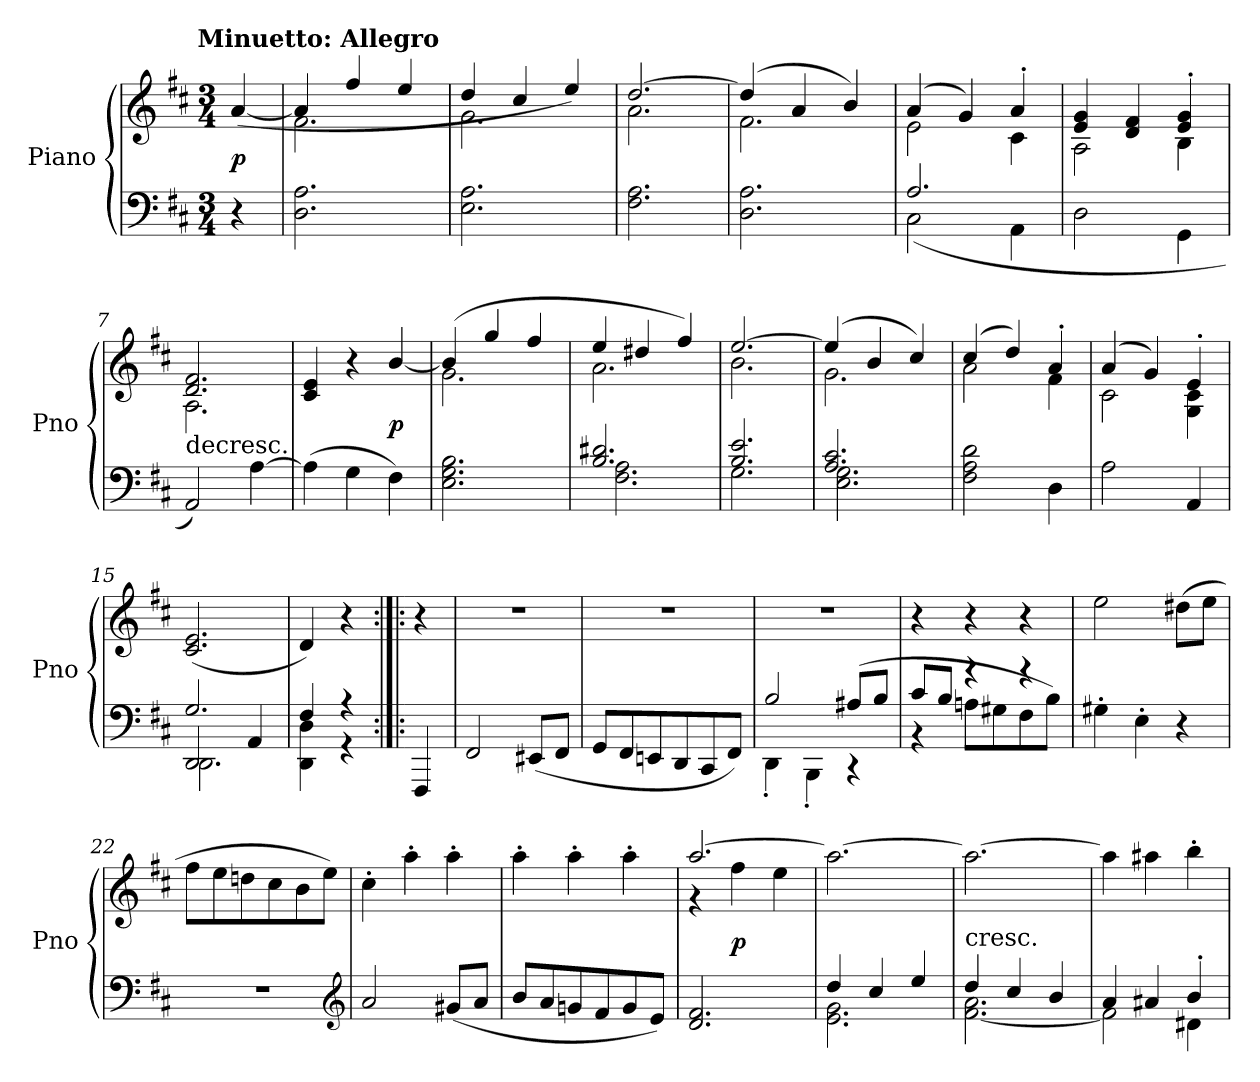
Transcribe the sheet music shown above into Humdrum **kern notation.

**kern	**kern	**dynam
*part1	*part1	*part1
*staff2	*staff1	*staff1/2
*I"Piano	*	*
*I'Pno	*	*
*clefF4	*clefG2	*
*k[f#c#]	*k[f#c#]	*
*D:	*D:	*
!!LO:TX:omd:t=Minuetto&colon; Allegro
*M3/4	*M3/4	*
*MM132	*MM132	*
=	=	=
4r	([4a/	p
=1	=1	=1
*	*^	*
2.D\ 2.A\	4a/]	2.f#\	.
.	4ff#/	.	.
.	4ee/	.	.
=2	=2	=2	=2
2.E\ 2.A\	4dd/	2.g\	.
.	4cc#/	.	.
.	4ee/)	.	.
=3	=3	=3	=3
2.F#\ 2.A\	[2.dd/	2.a\	.
=4	=4	=4	=4
2.D\ 2.A\	(4dd/]	2.f#\	.
.	4a/	.	.
.	4b/)	.	.
=5	=5	=5	=5
*^	*	*	*
2.A/	(2C#\	(4a/	2e\	.
.	.	4g/)	.	.
.	4AA\	4a'/	4c#\	.
*v	*v	*	*	*
=6	=6	=6	=6
2D\	4e/ 4g/	2A\	.
.	4d/ 4f#/	.	.
4GG\	4e'/ 4g'/	4B\	.
=7	=7	=7	=7
!	!LO:TX:c:t=decresc.	!	!
2AA/)	2.d/ 2.f#/	2.A\	.
[4A\	.	.	.
*	*v	*v	*
=8	=8	=8
(4A\]	4c#/ 4e/	.
4G\	4r	.
4F#\)	[4b/	p
=9	=9	=9
*	*^	*
2.E\ 2.G\ 2.B\	(4b/]	2.g\	.
.	4gg/	.	.
.	4ff#/	.	.
=10	=10	=10	=10
*^	*	*	*
2.B/ 2.d#X/	2.F#\ 2.A\	4ee/	2.a\	.
.	.	4dd#X/	.	.
.	.	4ff#/)	.	.
=11	=11	=11	=11	=11
2.B/ 2.e/	2.G\	[2.ee/	2.b\	.
=12	=12	=12	=12	=12
2.A/ 2.c#/	2.E\ 2.G\	(4ee/]	2.g\	.
.	.	4b/	.	.
.	.	4cc#/)	.	.
*v	*v	*	*	*
=13	=13	=13	=13
2F#\ 2A\ 2d\	(4cc#/	2a\	.
.	4dd/)	.	.
4D\	4a'/	4f#\	.
=14	=14	=14	=14
2A\	(4a/	2c#\	.
.	4g/)	.	.
4AA/	4e'/	4G\ 4c#\	.
*	*v	*v	*
=15	=15	=15
*^	*	*
*	*^	*	*
2.G/	2DD/	2.DD\	(2.c#/ 2.e/	.
.	4AA/	.	.	.
*	*v	*v	*	*
=16	=16	=16	=16
4F#/	4DD\ 4D\	4d/)	.
4r	4r	4r	.
*v	*v	*	*
=:|!|:	=:|!|:	=:|!|:
4FFF#/	4r	.
=17	=17	=17
2FF#/	2.r	.
(8EE#X/L	.	.
8FF#/J	.	.
=18	=18	=18
8GG/L	2.r	.
8FF#/	.	.
8EEn/	.	.
8DD/	.	.
8CC#/	.	.
8FF#/J)	.	.
=19	=19	=19
*^	*	*
2B/	4DD'\	2.r	.
.	4BBB'\	.	.
(8A#X/L	4r	.	.
8B/J	.	.	.
=20	=20	=20	=20
8c#/L	4r	4r	.
8B/J	.	.	.
4r	8An\L	4r	.
.	8G#X\	.	.
4r	8F#\	4r	.
.	8B\J)	.	.
*v	*v	*	*
=21	=21	=21
4G#X'\	2ee\	.
4E'\	.	.
4r	(8dd#X\L	.
.	8ee\J	.
=22	=22	=22
2.r	8ff#\L	.
.	8ee\	.
.	8ddn\	.
.	8cc#\	.
.	8b\	.
.	8ee\J)	.
*clefG2	*	*
=23	=23	=23
2a/	4cc#'\	.
.	4aa'\	.
(8g#X/L	4aa'\	.
8a/J	.	.
=24	=24	=24
8b/L	4aa'\	.
8a/	.	.
8gn/	4aa'\	.
8f#/	.	.
8g/	4aa'\	.
8e/J)	.	.
=25	=25	=25
*	*^	*
2.d/ 2.f#/	[2.aa/	4r	.
.	.	4ff#\	p
.	.	4ee\	.
*	*v	*v	*
=26	=26	=26
*^	*	*
4dd/	2.e\ 2.g\	2.aa\_	.
4cc#/	.	.	.
4ee/	.	.	.
=27	=27	=27	=27
!	!	!LO:TX:c:t=cresc.	!
4dd/	[2.f#\ 2.a\	2.aa\_	.
4cc#/	.	.	.
4b/	.	.	.
=28	=28	=28	=28
4a/	2f#\]	4aa\]	.
4a#X/	.	4aa#X\	.
4b'/	4d#X\	4bb'\	.
*v	*v	*	*
=	=	=
*-	*-	*-
